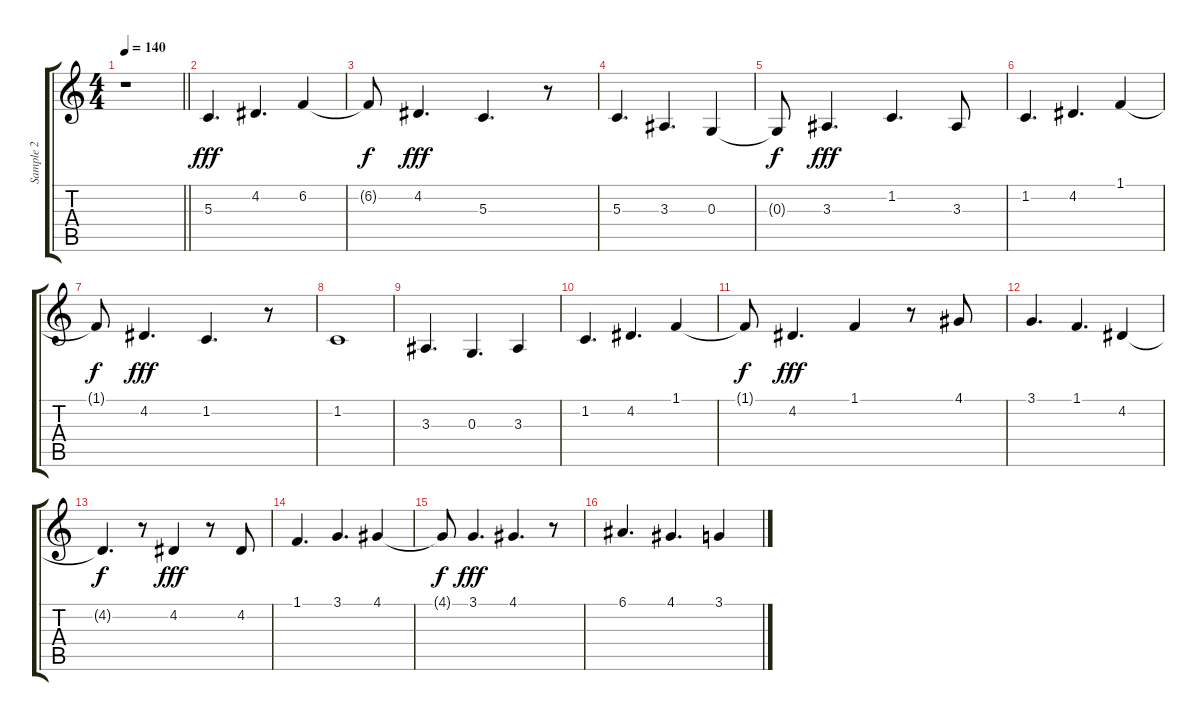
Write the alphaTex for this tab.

\track ("Sample 2" "Sample 2") {instrument viola}
\staff {score tabs}
\tuning (E4 B3 G3 D3 A2 E2) {hide}
\ts (4 4)
\tempo 140
\clef g2
\barLineRight lightlight
\ks c
r.1{dy fff} |
\section ("" " ")
5.3.4{d} 4.2.4{d} 6.2.4 |
6.2{t}.8{dy f} 4.2.4{d dy fff} 5.3.4{d} r.8 |
5.3.4{d} 3.3.4{d} 0.3.4 |
0.3{t}.8{dy f} 3.3.4{d dy fff} 1.2.4{d} 3.3.8 |
1.2.4{d} 4.2.4{d} 1.1.4 |
1.1{t}.8{dy f} 4.2.4{d dy fff} 1.2.4{d} r.8 |
1.2.1 |
3.3.4{d} 0.3.4{d} 3.3.4 |
1.2.4{d} 4.2.4{d} 1.1.4 |
1.1{t}.8{dy f} 4.2.4{d dy fff} 1.1.4 r.8 4.1.8 |
3.1.4{d} 1.1.4{d} 4.2.4 |
4.2{t}.4{d dy f} r.8 4.2.4{dy fff} r.8 4.2.8 |
1.1.4{d} 3.1.4{d} 4.1.4 |
4.1{t}.8{dy f} 3.1.4{d dy fff} 4.1.4{d} r.8 |
6.1.4{d} 4.1.4{d} 3.1.4
